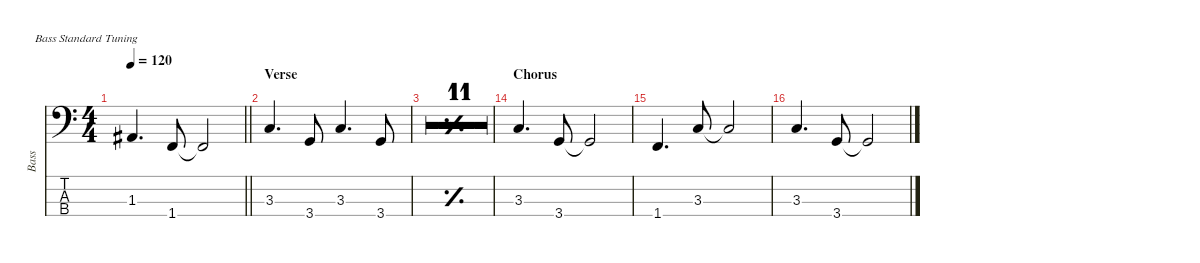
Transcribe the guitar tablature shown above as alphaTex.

\defaultSystemsLayout 4
\hideDynamics
\bracketExtendMode nobrackets
\otherSystemsTrackNameOrientation horizontal
\track ("Bass" "Bass") {multiBarRest instrument electricbassfinger}
\staff {score tabs}
\tuning (G2 D2 A1 E1)
\ts (4 4)
\tempo 120
\clef f4
\barLineRight lightlight
\ks c
1.3{acc #}.4{d dy mf beam Up} 1.4.8{beam Up} 1.4{t}.2{beam Up} |
\section ("" "Verse")
3.3.4{d beam Up} 3.4.8{beam Up} 3.3.4{d beam Up} 3.4.8{beam Up} |
\simile simple
|
|
|
|
|
|
|
|
|
|
|
\section ("" "Chorus")
\simile none
3.3.4{d beam Up} 3.4.8{beam Up} 3.4{t}.2{beam Up} |
1.4.4{d beam Up} 3.3.8{beam Up} 3.3{t}.2{beam Up} |
3.3.4{d beam Up} 3.4.8{beam Up} 3.4{t}.2{beam Up}
